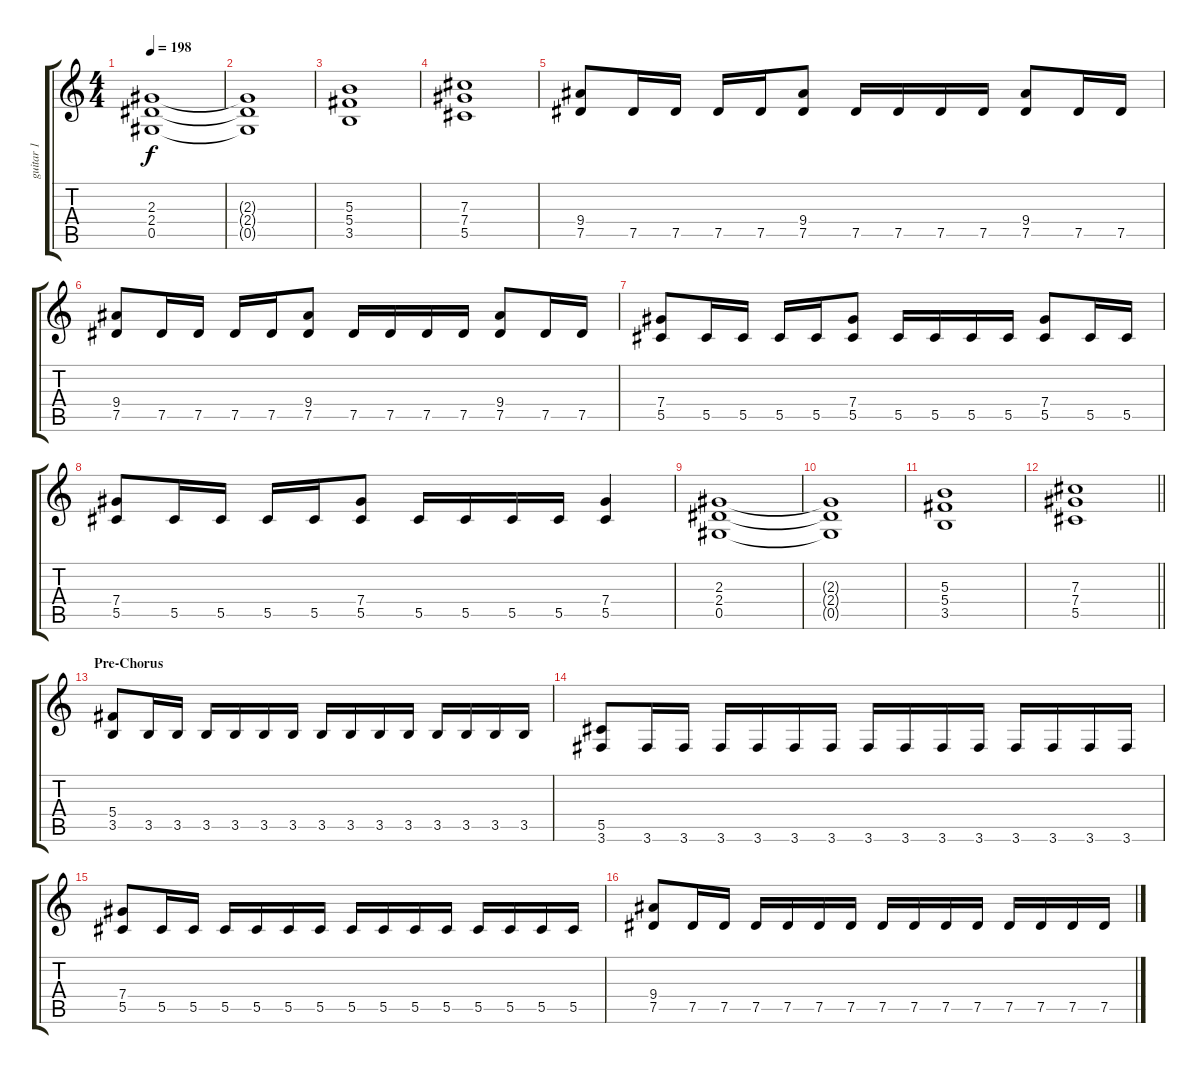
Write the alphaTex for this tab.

\track ("guitar 1" "guitar 1") {instrument distortionguitar}
\staff {score tabs}
\tuning (Eb4 Bb3 Gb3 Db3 Ab2 Eb2) {hide}
\ts (4 4)
\tempo 198
\clef g2
\ks c
(2.3 2.4 0.5).1{dy f} |
(2.3{t} 2.4{t} 0.5{t}).1 |
(5.3 5.4 3.5).1 |
(7.3 7.4 5.5).1 |
(9.4 7.5).8 7.5.16 7.5.16 7.5.16 7.5.16 (9.4 7.5).8 7.5.16 7.5.16 7.5.16 7.5.16 (9.4 7.5).8 7.5.16 7.5.16 |
(9.4 7.5).8 7.5.16 7.5.16 7.5.16 7.5.16 (9.4 7.5).8 7.5.16 7.5.16 7.5.16 7.5.16 (9.4 7.5).8 7.5.16 7.5.16 |
(7.4 5.5).8 5.5.16 5.5.16 5.5.16 5.5.16 (7.4 5.5).8 5.5.16 5.5.16 5.5.16 5.5.16 (7.4 5.5).8 5.5.16 5.5.16 |
(7.4 5.5).8 5.5.16 5.5.16 5.5.16 5.5.16 (7.4 5.5).8 5.5.16 5.5.16 5.5.16 5.5.16 (7.4 5.5).4 |
(2.3 2.4 0.5).1 |
(2.3{t} 2.4{t} 0.5{t}).1 |
(5.3 5.4 3.5).1 |
\barLineRight lightlight
(7.3 7.4 5.5).1 |
\section ("" "Pre-Chorus")
(5.4 3.5).8 3.5.16 3.5.16 3.5.16 3.5.16 3.5.16 3.5.16 3.5.16 3.5.16 3.5.16 3.5.16 3.5.16 3.5.16 3.5.16 3.5.16 |
(5.5 3.6).8 3.6.16 3.6.16 3.6.16 3.6.16 3.6.16 3.6.16 3.6.16 3.6.16 3.6.16 3.6.16 3.6.16 3.6.16 3.6.16 3.6.16 |
(7.4 5.5).8 5.5.16 5.5.16 5.5.16 5.5.16 5.5.16 5.5.16 5.5.16 5.5.16 5.5.16 5.5.16 5.5.16 5.5.16 5.5.16 5.5.16 |
(9.4 7.5).8 7.5.16 7.5.16 7.5.16 7.5.16 7.5.16 7.5.16 7.5.16 7.5.16 7.5.16 7.5.16 7.5.16 7.5.16 7.5.16 7.5.16
